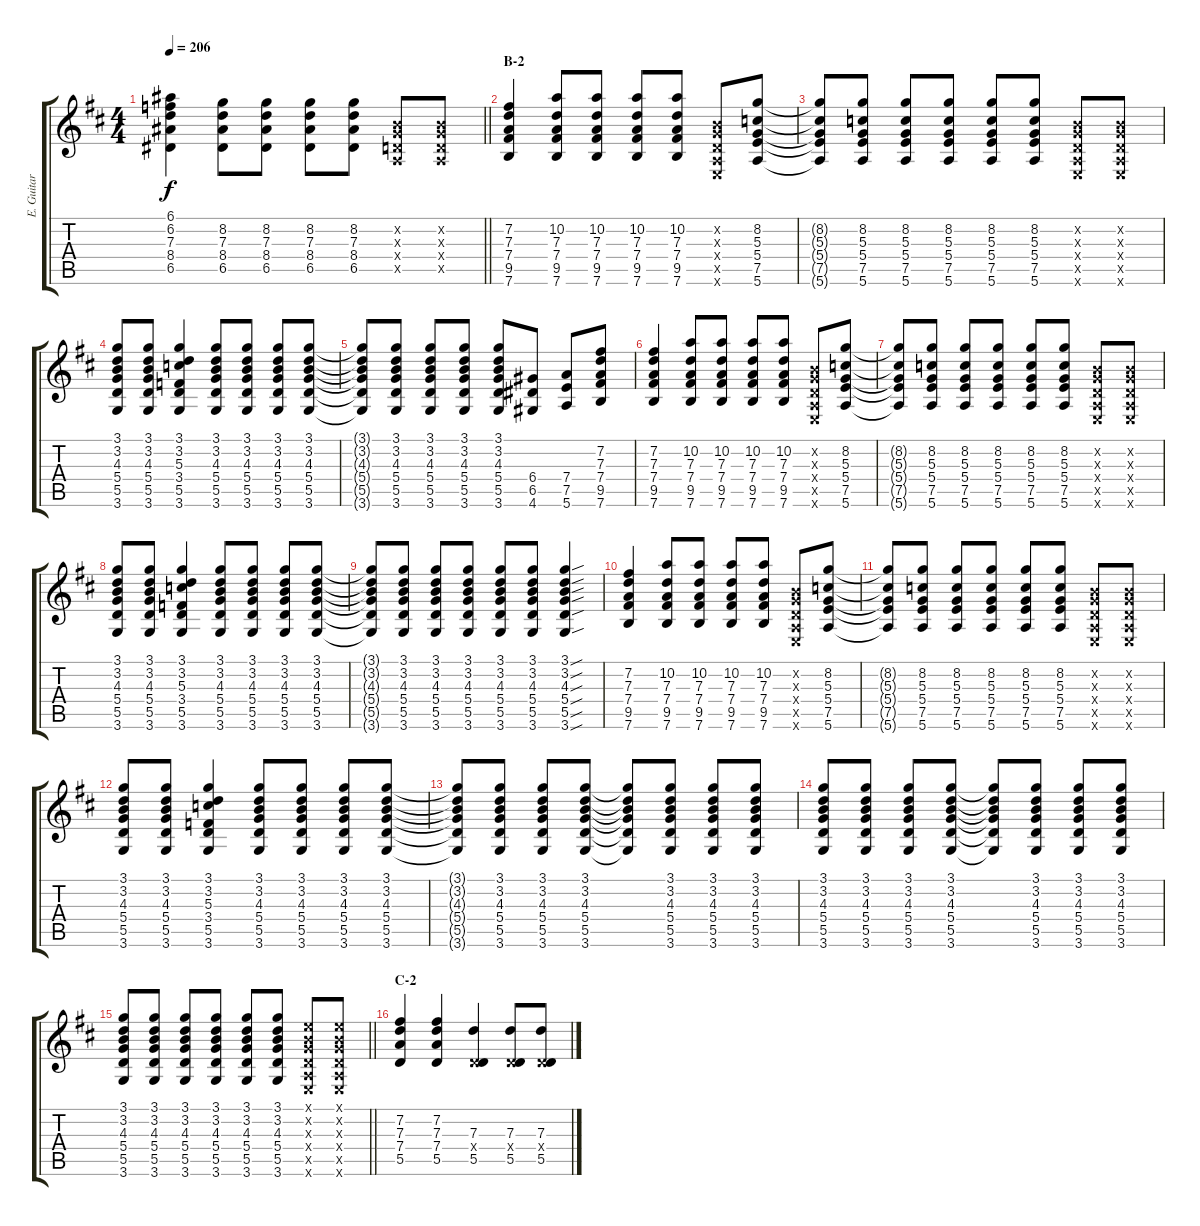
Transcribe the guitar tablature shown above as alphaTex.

\track ("E. Guitar I" "E. Guitar ") {instrument overdrivenguitar}
\staff {score tabs}
\tuning (E4 B3 G3 D3 A2 E2) {hide}
\ts (4 4)
\tempo 206
\clef g2
\barLineRight lightlight
\ks d
(6.1 6.2 7.3 8.4 6.5).4{dy f} (8.2 7.3 8.4 6.5).8 (8.2 7.3 8.4 6.5).8 (8.2 7.3 8.4 6.5).8 (8.2 7.3 8.4 6.5).8 (0.2{x} 0.3{x} 0.4{x} 0.5{x}).8 (0.2{x} 0.3{x} 0.4{x} 0.5{x}).8 |
\section ("" "B-2")
(7.2 7.3 7.4 9.5 7.6).4 (10.2 7.3 7.4 9.5 7.6).8 (10.2 7.3 7.4 9.5 7.6).8 (10.2 7.3 7.4 9.5 7.6).8 (10.2 7.3 7.4 9.5 7.6).8 (0.2{x} 0.3{x} 0.4{x} 0.5{x} 0.6{x}).8 (8.2 5.3 5.4 7.5 5.6).8 |
(8.2{t} 5.3{t} 5.4{t} 7.5{t} 5.6{t}).8 (8.2 5.3 5.4 7.5 5.6).8 (8.2 5.3 5.4 7.5 5.6).8 (8.2 5.3 5.4 7.5 5.6).8 (8.2 5.3 5.4 7.5 5.6).8 (8.2 5.3 5.4 7.5 5.6).8 (0.2{x} 0.3{x} 0.4{x} 0.5{x} 0.6{x}).8 (0.2{x} 0.3{x} 0.4{x} 0.5{x} 0.6{x}).8 |
(3.1 3.2 4.3 5.4 5.5 3.6).8 (3.1 3.2 4.3 5.4 5.5 3.6).8 (3.1 3.2 5.3 3.4 5.5 3.6).4 (3.1 3.2 4.3 5.4 5.5 3.6).8 (3.1 3.2 4.3 5.4 5.5 3.6).8 (3.1 3.2 4.3 5.4 5.5 3.6).8 (3.1 3.2 4.3 5.4 5.5 3.6).8 |
(3.1{t} 3.2{t} 4.3{t} 5.4{t} 5.5{t} 3.6{t}).8 (3.1 3.2 4.3 5.4 5.5 3.6).8 (3.1 3.2 4.3 5.4 5.5 3.6).8 (3.1 3.2 4.3 5.4 5.5 3.6).8 (3.1 3.2 4.3 5.4 5.5 3.6).8 (6.4 6.5 4.6).8 (7.4 7.5 5.6).8 (7.2 7.3 7.4 9.5 7.6).8 |
(7.2 7.3 7.4 9.5 7.6).4 (10.2 7.3 7.4 9.5 7.6).8 (10.2 7.3 7.4 9.5 7.6).8 (10.2 7.3 7.4 9.5 7.6).8 (10.2 7.3 7.4 9.5 7.6).8 (0.2{x} 0.3{x} 0.4{x} 0.5{x} 0.6{x}).8 (8.2 5.3 5.4 7.5 5.6).8 |
(8.2{t} 5.3{t} 5.4{t} 7.5{t} 5.6{t}).8 (8.2 5.3 5.4 7.5 5.6).8 (8.2 5.3 5.4 7.5 5.6).8 (8.2 5.3 5.4 7.5 5.6).8 (8.2 5.3 5.4 7.5 5.6).8 (8.2 5.3 5.4 7.5 5.6).8 (0.2{x} 0.3{x} 0.4{x} 0.5{x} 0.6{x}).8 (0.2{x} 0.3{x} 0.4{x} 0.5{x} 0.6{x}).8 |
(3.1 3.2 4.3 5.4 5.5 3.6).8 (3.1 3.2 4.3 5.4 5.5 3.6).8 (3.1 3.2 5.3 3.4 5.5 3.6).4 (3.1 3.2 4.3 5.4 5.5 3.6).8 (3.1 3.2 4.3 5.4 5.5 3.6).8 (3.1 3.2 4.3 5.4 5.5 3.6).8 (3.1 3.2 4.3 5.4 5.5 3.6).8 |
(3.1{t} 3.2{t} 4.3{t} 5.4{t} 5.5{t} 3.6{t}).8 (3.1 3.2 4.3 5.4 5.5 3.6).8 (3.1 3.2 4.3 5.4 5.5 3.6).8 (3.1 3.2 4.3 5.4 5.5 3.6).8 (3.1 3.2 4.3 5.4 5.5 3.6).8 (3.1 3.2 4.3 5.4 5.5 3.6).8 (3.1{sou} 3.2{sou} 4.3{sou} 5.4{sou} 5.5{sou} 3.6{sou}).4 |
(7.2 7.3 7.4 9.5 7.6).4 (10.2 7.3 7.4 9.5 7.6).8 (10.2 7.3 7.4 9.5 7.6).8 (10.2 7.3 7.4 9.5 7.6).8 (10.2 7.3 7.4 9.5 7.6).8 (0.2{x} 0.3{x} 0.4{x} 0.5{x} 0.6{x}).8 (8.2 5.3 5.4 7.5 5.6).8 |
(8.2{t} 5.3{t} 5.4{t} 7.5{t} 5.6{t}).8 (8.2 5.3 5.4 7.5 5.6).8 (8.2 5.3 5.4 7.5 5.6).8 (8.2 5.3 5.4 7.5 5.6).8 (8.2 5.3 5.4 7.5 5.6).8 (8.2 5.3 5.4 7.5 5.6).8 (0.2{x} 0.3{x} 0.4{x} 0.5{x} 0.6{x}).8 (0.2{x} 0.3{x} 0.4{x} 0.5{x} 0.6{x}).8 |
(3.1 3.2 4.3 5.4 5.5 3.6).8 (3.1 3.2 4.3 5.4 5.5 3.6).8 (3.1 3.2 5.3 3.4 5.5 3.6).4 (3.1 3.2 4.3 5.4 5.5 3.6).8 (3.1 3.2 4.3 5.4 5.5 3.6).8 (3.1 3.2 4.3 5.4 5.5 3.6).8 (3.1 3.2 4.3 5.4 5.5 3.6).8 |
(3.1{t} 3.2{t} 4.3{t} 5.4{t} 5.5{t} 3.6{t}).8 (3.1 3.2 4.3 5.4 5.5 3.6).8 (3.1 3.2 4.3 5.4 5.5 3.6).8 (3.1 3.2 4.3 5.4 5.5 3.6).8 (3.1{t} 3.2{t} 4.3{t} 5.4{t} 5.5{t} 3.6{t}).8 (3.1 3.2 4.3 5.4 5.5 3.6).8 (3.1 3.2 4.3 5.4 5.5 3.6).8 (3.1 3.2 4.3 5.4 5.5 3.6).8 |
(3.1 3.2 4.3 5.4 5.5 3.6).8 (3.1 3.2 4.3 5.4 5.5 3.6).8 (3.1 3.2 4.3 5.4 5.5 3.6).8 (3.1 3.2 4.3 5.4 5.5 3.6).8 (3.1{t} 3.2{t} 4.3{t} 5.4{t} 5.5{t} 3.6{t}).8 (3.1 3.2 4.3 5.4 5.5 3.6).8 (3.1 3.2 4.3 5.4 5.5 3.6).8 (3.1 3.2 4.3 5.4 5.5 3.6).8 |
\barLineRight lightlight
(3.1 3.2 4.3 5.4 5.5 3.6).8 (3.1 3.2 4.3 5.4 5.5 3.6).8 (3.1 3.2 4.3 5.4 5.5 3.6).8 (3.1 3.2 4.3 5.4 5.5 3.6).8 (3.1 3.2 4.3 5.4 5.5 3.6).8 (3.1 3.2 4.3 5.4 5.5 3.6).8 (0.1{x} 0.2{x} 0.3{x} 0.4{x} 0.5{x} 0.6{x}).8 (0.1{x} 0.2{x} 0.3{x} 0.4{x} 0.5{x} 0.6{x}).8 |
\section ("" "C-2")
(7.2 7.3 7.4 5.5).4 (7.2 7.3 7.4 5.5).4 (7.3 0.4{x} 5.5).4 (7.3 0.4{x} 5.5).8 (7.3{sl} 0.4{x} 5.5{sl}).8
